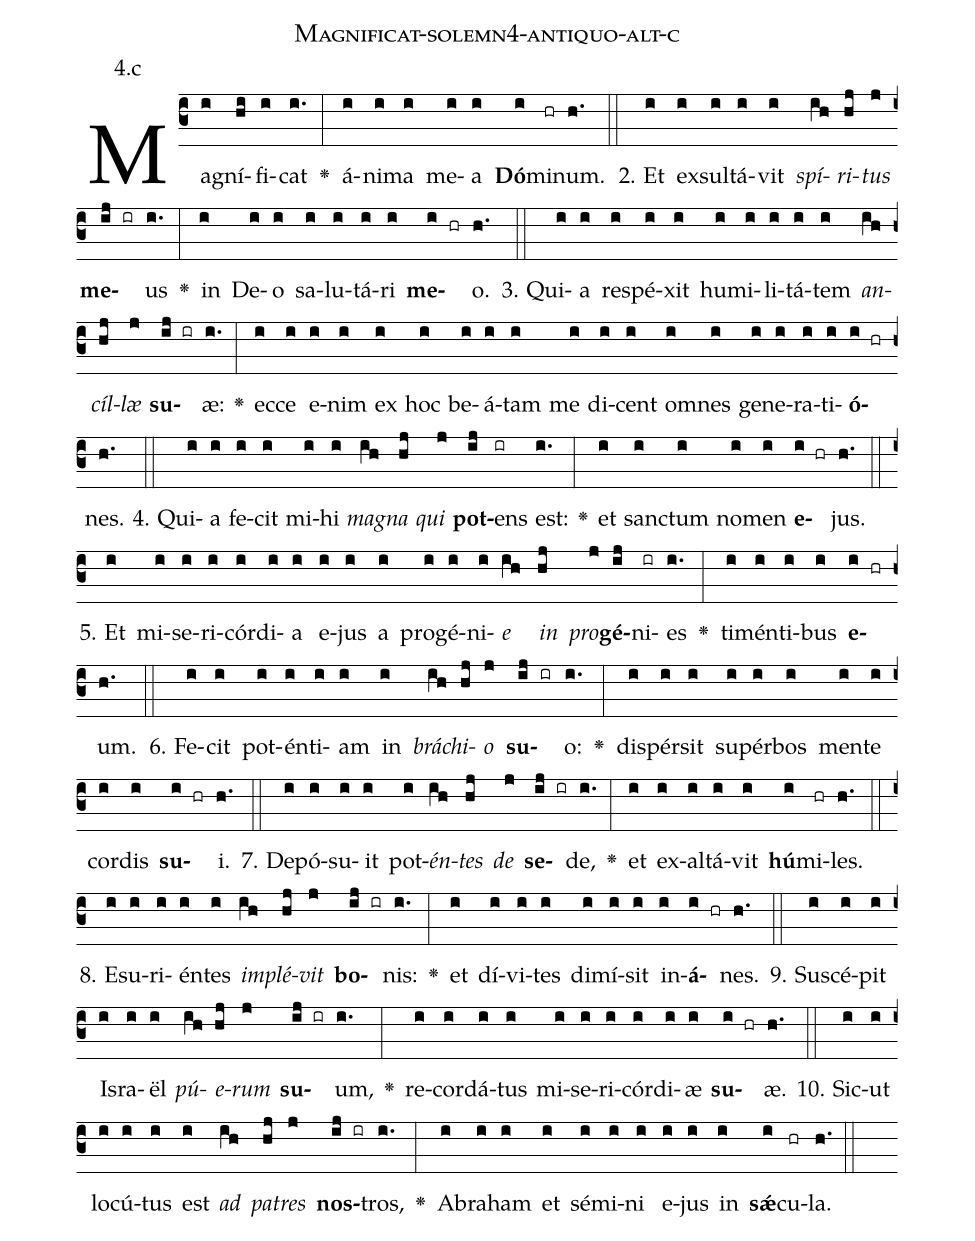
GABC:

name: Magnificat-solemn4-antiquo-alt-c;
annotation: 4.c;
%%
(c3)Ma(i)gní(hi)fi(i)cat(i.) <v>\greheightstar</v>(:) á(i)ni(i)ma(i) me(i)a(i) <b>Dó</b>(i)mi(hr)num.(h.) (::)
2. Et(i) ex(i)sul(i)tá(i)vit(i) <i>spí</i>(ih)<i>ri</i>(hj)<i>tus</i>(j) <b>me</b>(ij ir)us(i.) <v>\greheightstar</v>(:) in(i) De(i)o(i) sa(i)lu(i)tá(i)ri(i) <b>me</b>(i hr)o.(h.) (::)
3. Qui(i)a(i) re(i)spé(i)xit(i) hu(i)mi(i)li(i)tá(i)tem(i) <i>an</i>(ih)<i>cíl</i>(hj)<i>læ</i>(j) <b>su</b>(ij ir)æ:(i.) <v>\greheightstar</v>(:) ec(i)ce(i) e(i)nim(i) ex(i) hoc(i) be(i)á(i)tam(i) me(i) di(i)cent(i) om(i)nes(i) ge(i)ne(i)ra(i)ti(i)<b>ó</b>(i hr)nes.(h.) (::)
4. Qui(i)a(i) fe(i)cit(i) mi(i)hi(i) <i>ma</i>(ih)<i>gna</i>(hj) <i>qui</i>(j) <b>pot</b>(ij)ens(ir) est:(i.) <v>\greheightstar</v>(:) et(i) sanc(i)tum(i) no(i)men(i) <b>e</b>(i hr)jus.(h.) (::)
5. Et(i) mi(i)se(i)ri(i)cór(i)di(i)a(i) e(i)jus(i) a(i) pro(i)gé(i)ni(i)<i>e</i>(ih) <i>in</i>(hj) <i>pro</i>(j)<b>gé</b>(ij)ni(ir)es(i.) <v>\greheightstar</v>(:) ti(i)mén(i)ti(i)bus(i) <b>e</b>(i hr)um.(h.) (::)
6. Fe(i)cit(i) pot(i)én(i)ti(i)am(i) in(i) <i>brá</i>(ih)<i>chi</i>(hj)<i>o</i>(j) <b>su</b>(ij ir)o:(i.) <v>\greheightstar</v>(:) di(i)spér(i)sit(i) su(i)pér(i)bos(i) men(i)te(i) cor(i)dis(i) <b>su</b>(i hr)i.(h.) (::)
7. De(i)pó(i)su(i)it(i) pot(i)<i>én</i>(ih)<i>tes</i>(hj) <i>de</i>(j) <b>se</b>(ij ir)de,(i.) <v>\greheightstar</v>(:) et(i) ex(i)al(i)tá(i)vit(i) <b>hú</b>(i)mi(hr)les.(h.) (::)
8. E(i)su(i)ri(i)én(i)tes(i) <i>im</i>(ih)<i>plé</i>(hj)<i>vit</i>(j) <b>bo</b>(ij ir)nis:(i.) <v>\greheightstar</v>(:) et(i) dí(i)vi(i)tes(i) di(i)mí(i)sit(i) in(i)<b>á</b>(i hr)nes.(h.) (::)
9. Su(i)scé(i)pit(i) Is(i)ra(i)ël(i) <i>pú</i>(ih)<i>e</i>(hj)<i>rum</i>(j) <b>su</b>(ij ir)um,(i.) <v>\greheightstar</v>(:) re(i)cor(i)dá(i)tus(i) mi(i)se(i)ri(i)cór(i)di(i)æ(i) <b>su</b>(i hr)æ.(h.) (::)
10. Sic(i)ut(i) lo(i)cú(i)tus(i) est(i) <i>ad</i>(ih) <i>pa</i>(hj)<i>tres</i>(j) <b>nos</b>(ij ir)tros,(i.) <v>\greheightstar</v>(:) A(i)bra(i)ham(i) et(i) sé(i)mi(i)ni(i) e(i)jus(i) in(i) <b>sǽ</b>(i)cu(hr)la.(h.) (::)
